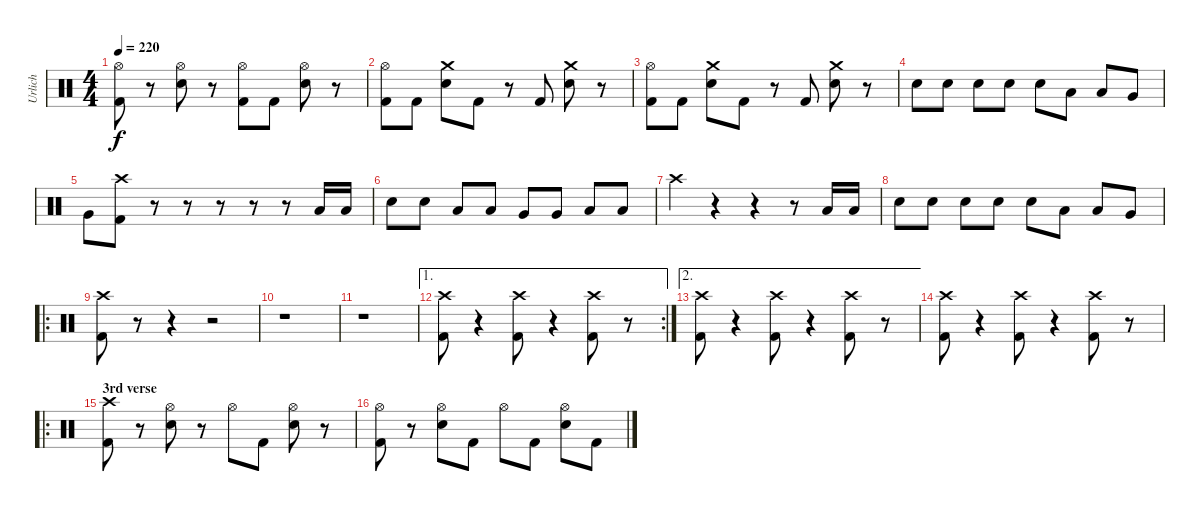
\track ("Urlich" "Urlich") {instrument percussion}
\staff {score}
\articulation defaults
\ts (4 4)
\tempo 220
\clef neutral
\ks c
("Hi-Hat (open)" "Kick (hit) 2").8{dy f} r.8 ("Hi-Hat (open)" "Snare (hit) 2").8 r.8 ("Hi-Hat (open)" "Kick (hit) 2").8 "Kick (hit) 2".8 ("Hi-Hat (open)" "Snare (hit) 2").8 r.8 |
("Hi-Hat (open)" "Kick (hit) 2").8 "Kick (hit) 2".8 ("Crash medium (hit)" "Snare (hit) 2").8 "Kick (hit) 2".8 r.8 "Kick (hit) 2".8 ("Crash medium (hit)" "Snare (hit) 2").8 r.8 |
("Hi-Hat (open)" "Kick (hit) 2").8 "Kick (hit) 2".8 ("Crash medium (hit)" "Snare (hit) 2").8 "Kick (hit) 2".8 r.8 "Kick (hit) 2".8 ("Crash medium (hit)" "Snare (hit) 2").8 r.8 |
"Snare (hit) 2".8 "Snare (hit) 2".8 "Snare (hit) 2".8 "Snare (hit) 2".8 "Snare (hit) 2".8 "Low Tom (hit)".8 "Low Tom (hit)".8 "Very Low Tom (hit)".8 |
"Very Low Tom (hit)".8 ("Crash high (hit)" "Kick (hit) 2").8 r.8 r.8 r.8 r.8 r.8 "Low Tom (hit)".16 "Low Tom (hit)".16 |
"Snare (hit) 2".8 "Snare (hit) 2".8 "Low Tom (hit)".8 "Low Tom (hit)".8 "Very Low Tom (hit)".8 "Very Low Tom (hit)".8 "Low Floor Tom (hit)".8 "Low Floor Tom (hit)".8 |
"Crash high (hit)".4 r.4 r.4 r.8 "Low Tom (hit)".16 "Low Tom (hit)".16 |
"Snare (hit) 2".8 "Snare (hit) 2".8 "Snare (hit) 2".8 "Snare (hit) 2".8 "Snare (hit) 2".8 "Low Tom (hit)".8 "Low Tom (hit)".8 "Very Low Tom (hit)".8 |
\ro
("Crash high (hit)" "Kick (hit) 2").8 r.8 r.4 r.2 |
r.1 |
r.1 |
\ae 1
\rc 2
("Crash high (hit)" "Kick (hit) 2").8 r.4 ("Crash high (hit)" "Kick (hit) 2").8 r.4 ("Crash high (hit)" "Kick (hit) 2").8 r.8 |
\ae 2
("Crash high (hit)" "Kick (hit) 2").8 r.4 ("Crash high (hit)" "Kick (hit) 2").8 r.4 ("Crash high (hit)" "Kick (hit) 2").8 r.8 |
("Crash high (hit)" "Kick (hit) 2").8 r.4 ("Crash high (hit)" "Kick (hit) 2").8 r.4 ("Crash high (hit)" "Kick (hit) 2").8 r.8 |
\ro
\section ("" "3rd verse")
("Crash high (hit)" "Kick (hit) 2").8 r.8 ("Hi-Hat (open)" "Snare (hit) 2").8 r.8 "Hi-Hat (open)".8 "Kick (hit) 2".8 ("Hi-Hat (open)" "Snare (hit) 2").8 r.8 |
("Hi-Hat (open)" "Kick (hit) 2").8 r.8 ("Hi-Hat (open)" "Snare (hit) 2").8 "Kick (hit) 2".8 "Hi-Hat (open)".8 "Kick (hit) 2".8 ("Hi-Hat (open)" "Snare (hit) 2").8 "Kick (hit) 2".8
